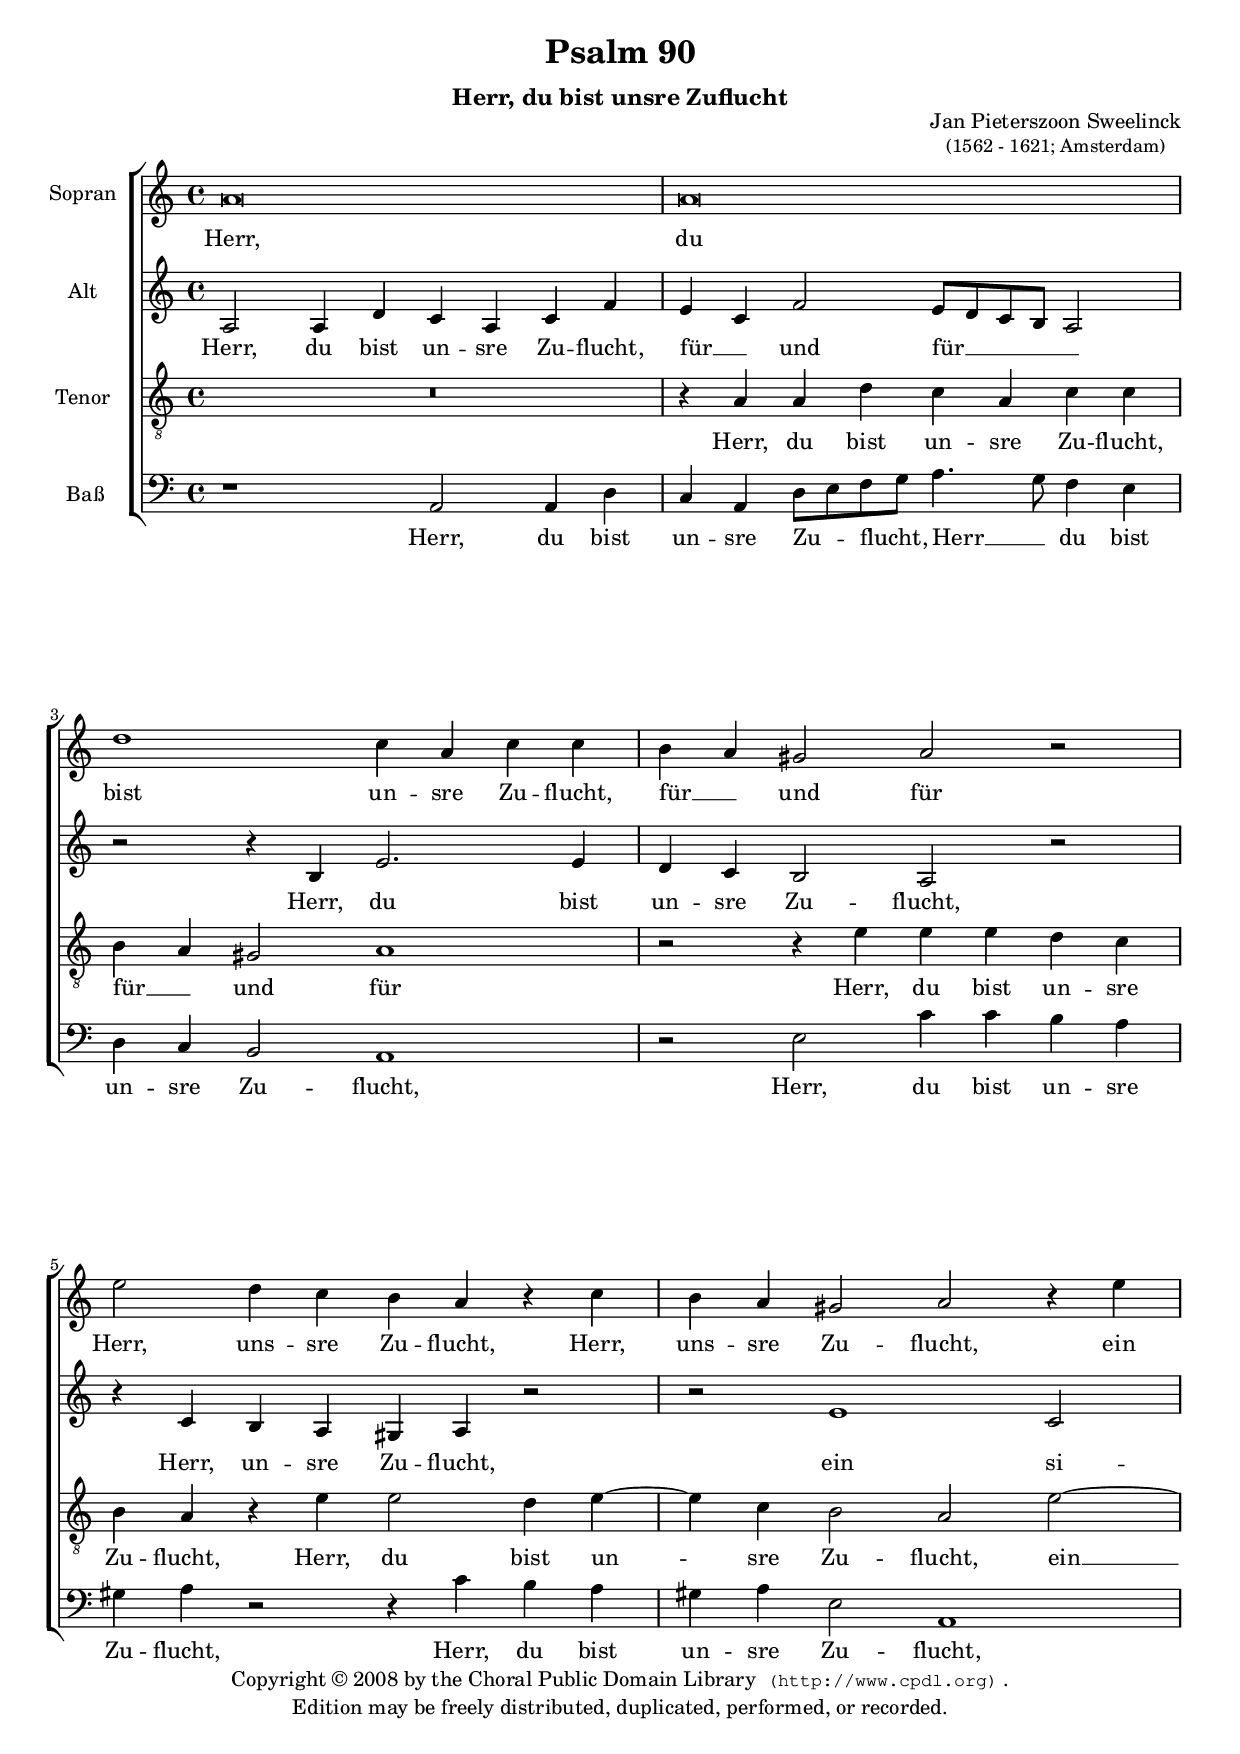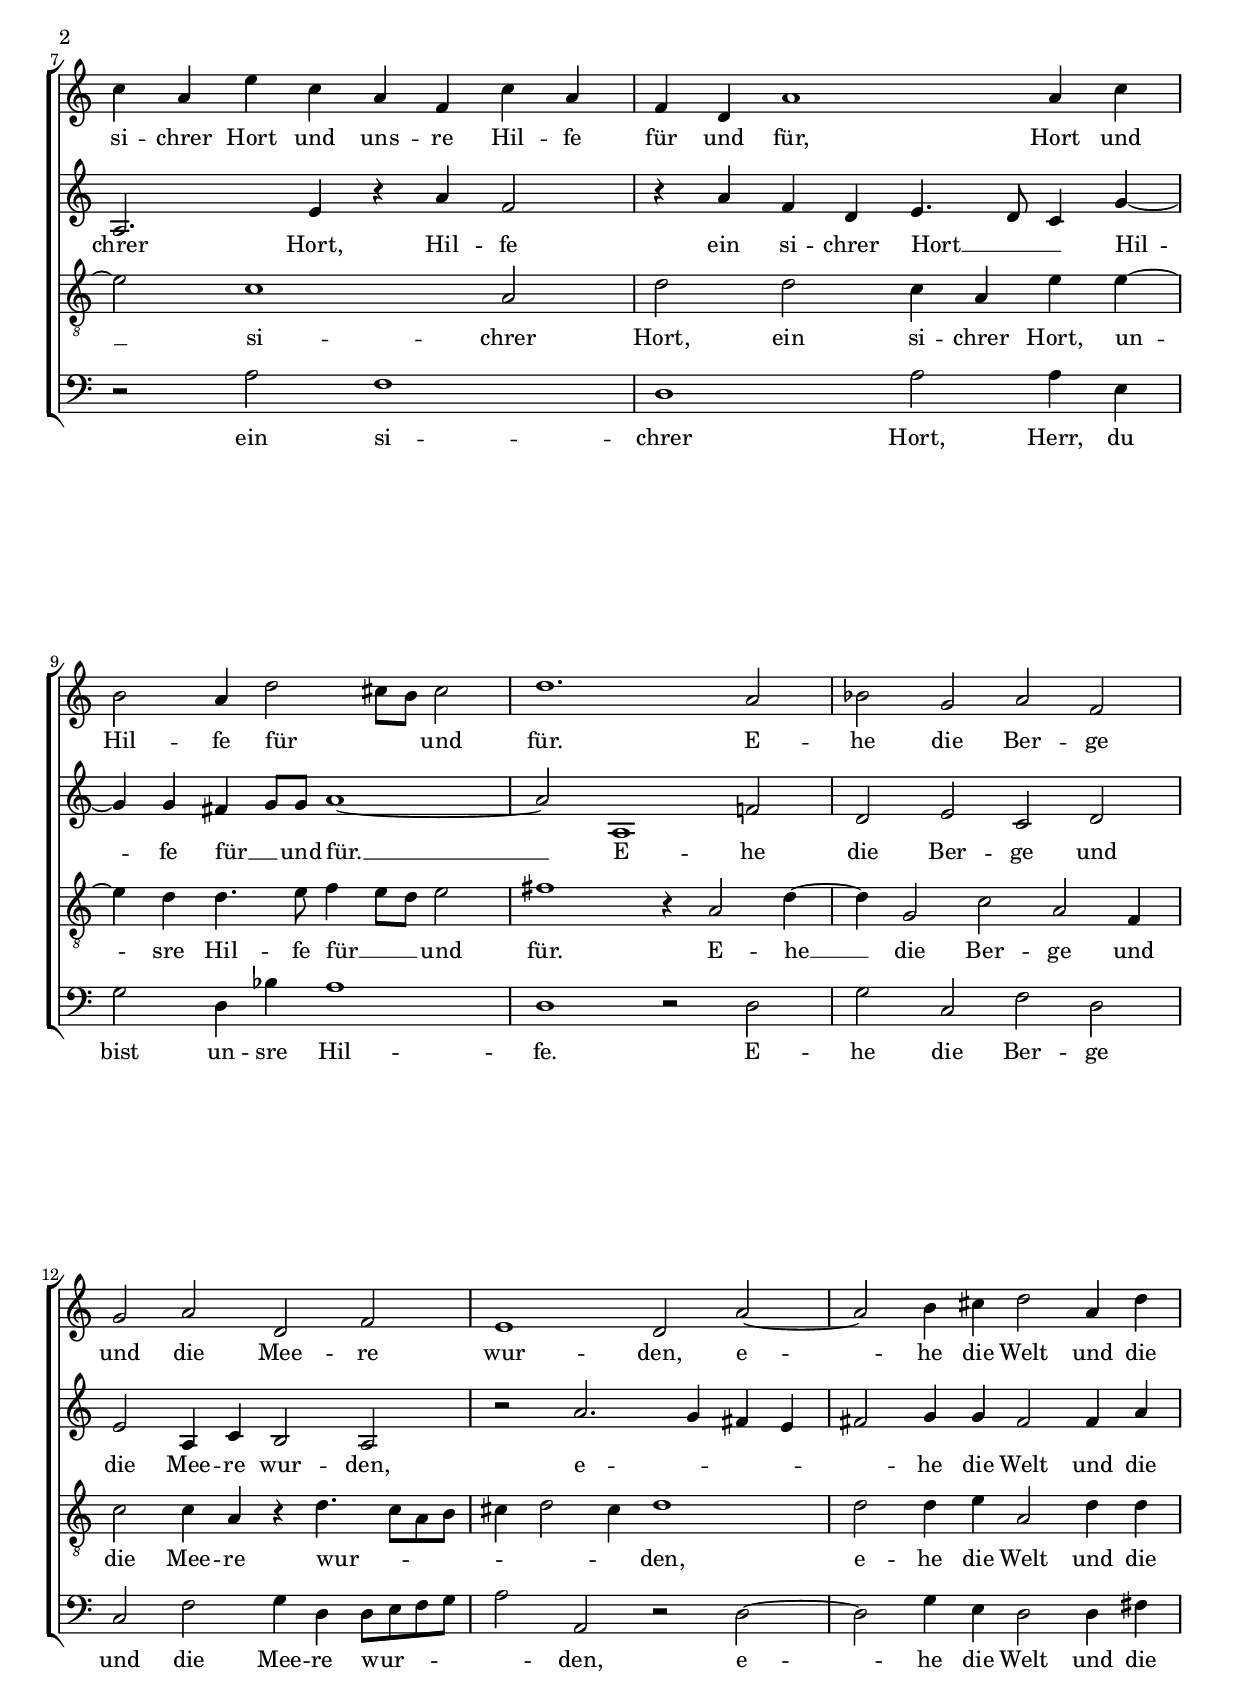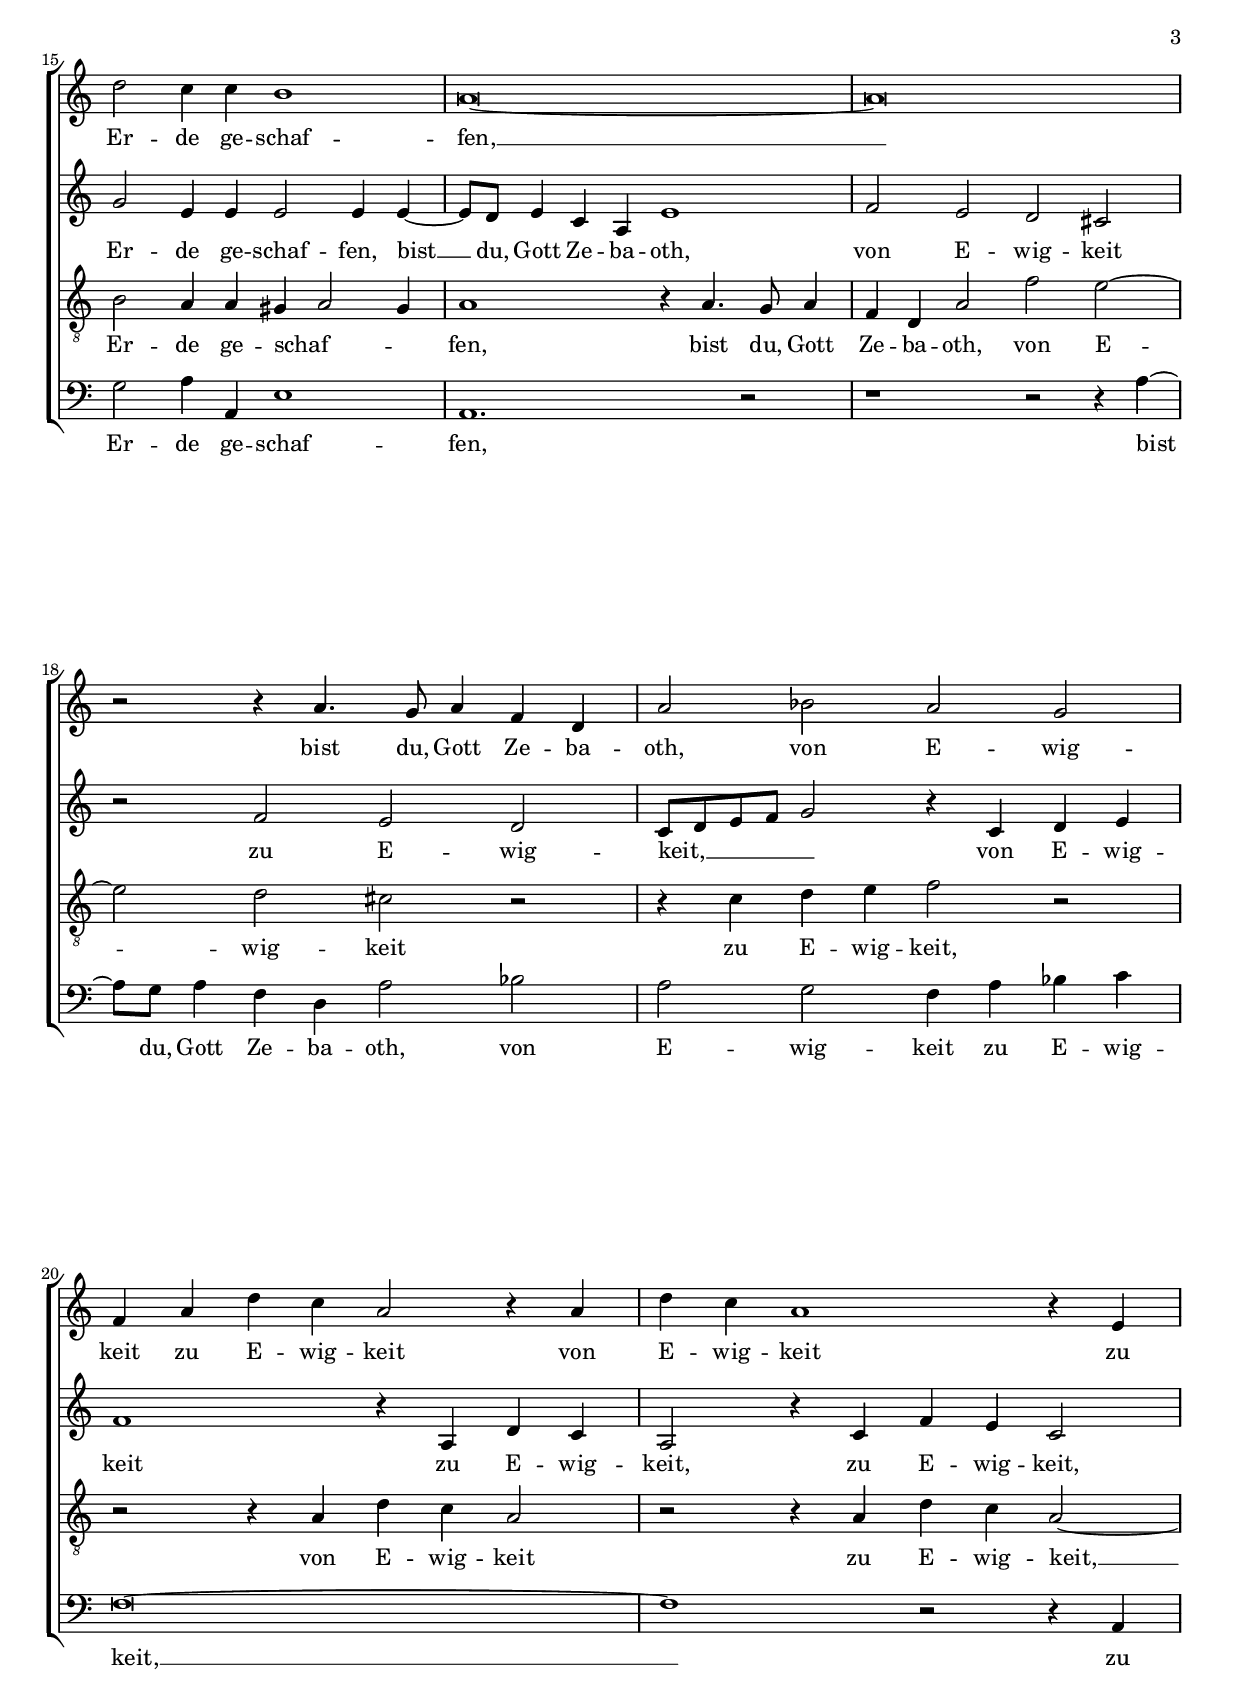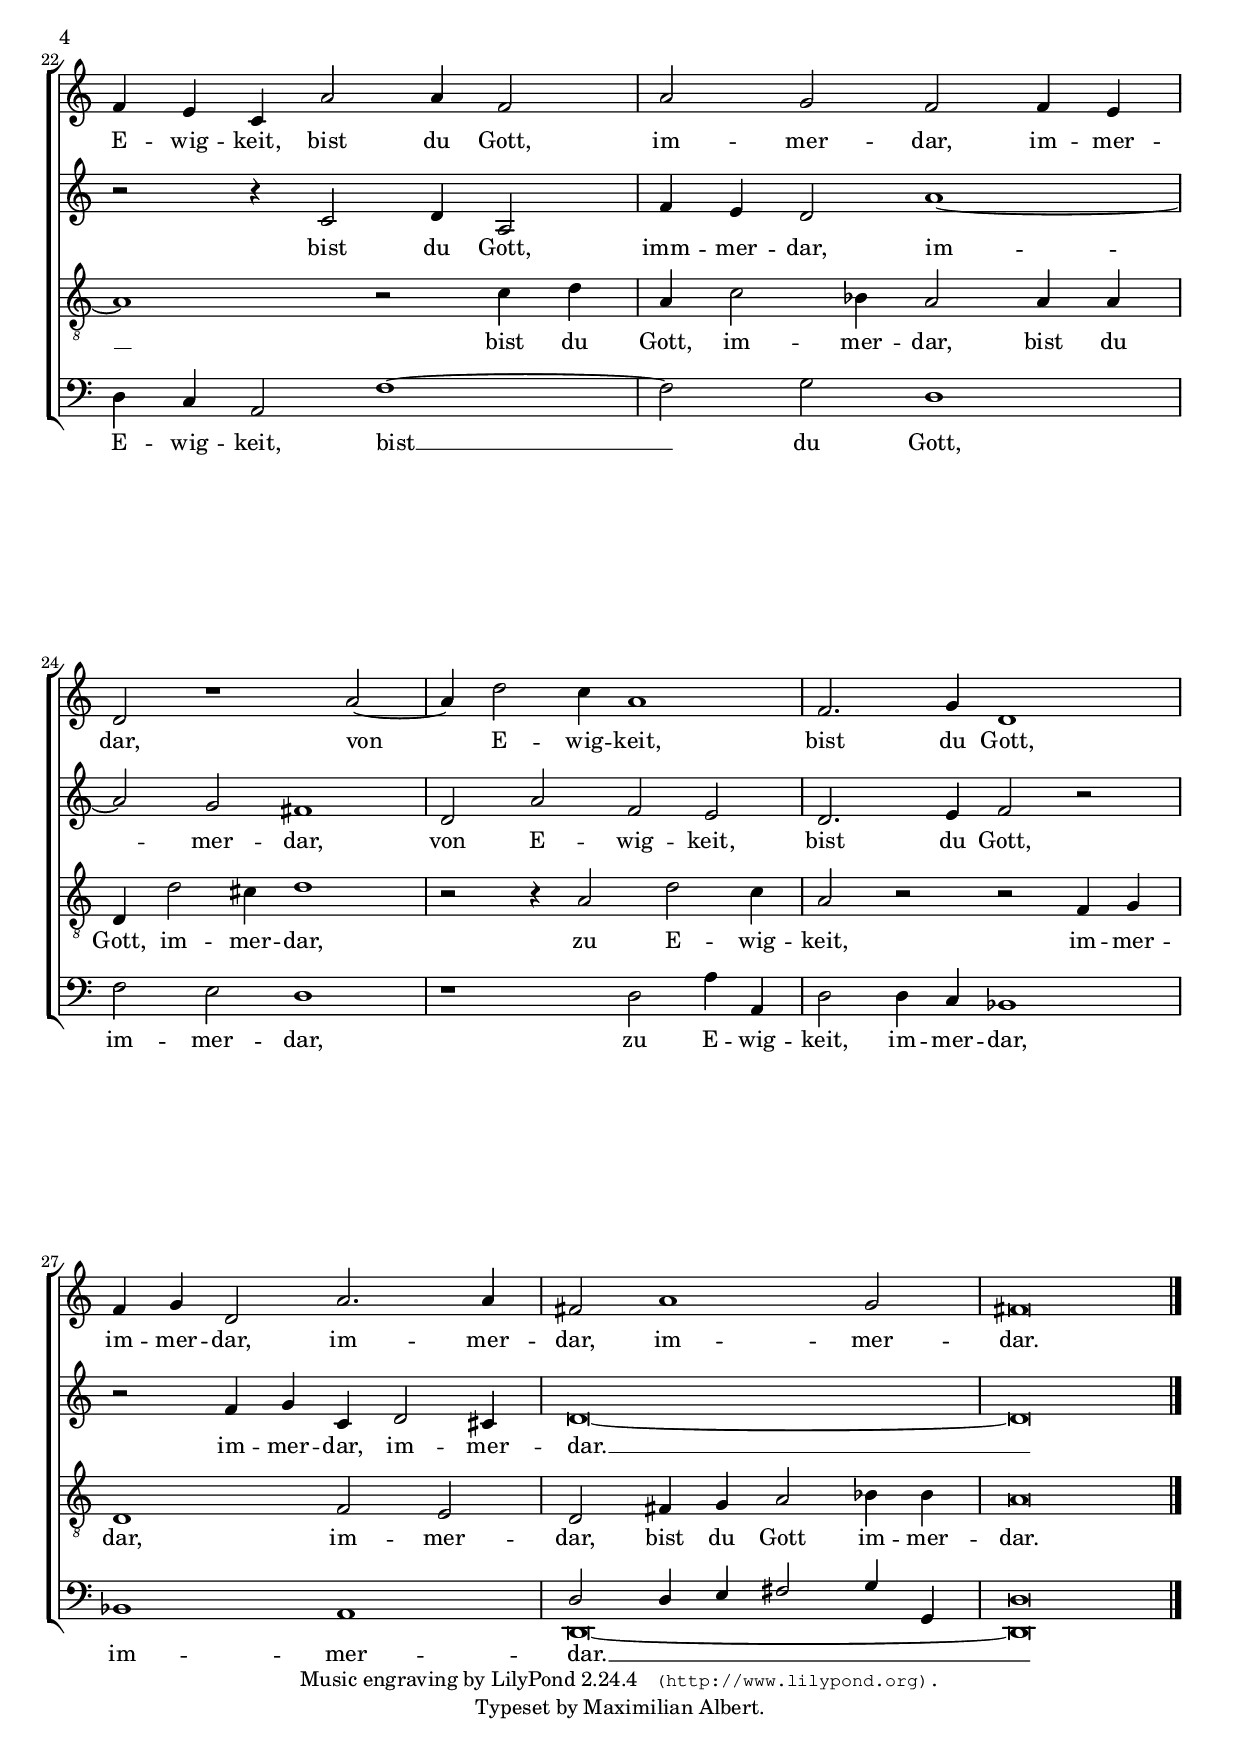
\version "2.11.63"
\include "deutsch.ly"

\header {
  title = "Psalm 90"
  subtitle = \markup {\raise #-1.0 "Herr, du bist unsre Zuflucht"}
  composer = \markup{ \center-column { "Jan Pieterszoon Sweelinck" {\raise #1.0 \smaller "(1562 - 1621; Amsterdam)" }}}
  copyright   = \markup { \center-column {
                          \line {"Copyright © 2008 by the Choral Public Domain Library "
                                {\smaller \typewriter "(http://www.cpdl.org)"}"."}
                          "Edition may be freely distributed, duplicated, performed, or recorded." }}
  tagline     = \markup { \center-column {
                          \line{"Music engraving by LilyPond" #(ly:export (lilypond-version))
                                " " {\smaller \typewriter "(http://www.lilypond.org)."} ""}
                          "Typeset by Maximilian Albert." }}
}

#(set-global-staff-size 18)

\paper {
  indent = 14
  ragged-bottom = ##f
  ragged-last-bottom = ##f
  page-limit-inter-system-space = ##t
  page-limit-inter-system-space-factor = 1.1
}

#(ly:set-option 'point-and-click #f)

global = {
  %\set Staff.midiInstrument = "string ensemble 1"
  \dynamicUp
  \set hairpinToBarline = ##f
  \key c \major
  \time 4/2
  % Change the time signature symbol (but don't change the actual time signature settings)
  \set Score.timeSignatureFraction = #'(4 . 4)
}

mBreak = { \break }

sopMusic = \relative c'' {
  \set Staff.instrumentName = "Sopran "

  % Herr, du bist unsre Zuflucht
  a\breve |
  a\breve | \mBreak
  d1 c4 a c c |
  h4 \melisma a \melismaEnd gis2 a r | \mBreak
  e'2 d4 c h a r c |
  h4 a gis2 a r4 e'4 | \mBreak
  
  % ein sichrer Hort
  c4 a e' c a f c' a |
  f4 d a'1 a4 c | \mBreak
  h2 a4 d2 \melisma cis8 h \melismaEnd cis2 |
  d1. a2 |  

  % Ehe die Berge
  b2 g a f | \mBreak
  g2 a d, f |
  e1 d2 a'~ |
  a2 h4 cis d2 a4 d | \mBreak
  d2 c4 c h1 |
  a\breve~ |
  a\breve | \mBreak

  % bist du, Gott Zebaoth
  r2 r4 a4. g8 a4 f d |
  a'2 b a g | \mBreak
  f4 a d c a2 r4 a |
  d4 c a1 r4 e | \mBreak
  f4 e c a'2 a4 f2 |
  a2 g f f4 e | \mBreak
  d2 r1 a'2~ |
  a4 d2 c4 a1 |
  f2. g4 d1 | \mBreak
  f4 g d2 a'2. a4 |
  fis2 a1 g2 |
  fis\breve \bar "|."
}

altoMusic = \relative c' {
  \set Staff.instrumentName = "Alt "

  % Herr, du bist unsre Zuflucht
  a2 a4 d c a c f |
  e4\melisma c\melismaEnd f2 e8\melisma d c h a2\melismaEnd |
  r2 r4 h e2. e4 |
  d4 c h2 a r2 |
  r4 c h a gis a r2 |

  % ein sichrer Hort
  r2 e'1 c2 |
  a2. e'4 r4 a f2 |
  r4 a f d e4.\melisma d8 c4\melismaEnd g'~ |
  g4 g fis\melisma g8\melismaEnd g a1~ |

  % Ehe die Berge
  a2 a,1 f'!2 |
  d2 e c d |
  e2 a,4 c h2 a |
  r2 a'2.\melisma g4 fis e |
  fis2\melismaEnd g4 g fis2 fis4 a |
  g2 e4 e e2 e4 e~ |
  e8 d e4 c a e'1 |
  f2 e d cis |
  r2 f e d |
  c8\melisma d e f g2\melismaEnd r4 c, d e |
  f1 r4 a,4 d c |
  a2 r4 c4 f e c2 |
  r2 r4 c2 d4 a2 |
  f'4 e d2 a'1~ |
  a2 g fis1 |
  d2 a' f e |
  d2. e4 f2 r |
  r2 f4 g c, d2 cis4 |
  d\breve~ |
  d\breve
}

tenorMusic = \relative c' {
  \set Staff.instrumentName = "Tenor "
  \clef "G_8"

  % Herr, du bist unsre Zuflucht
  R\breve |
  r4 a a d c a c c |
  h\melisma a\melismaEnd gis2 a1 |
  r2 r4 e' e e d c |
  h4 a r e' e2 d4 e4~ |
  e4 c h2 a e'~ |

  % ein sichrer Hort
  e2 c1 a2 |
  d2 d c4 a e' e~ |
  e4 d d4. e8 f4\melisma e8 d\melismaEnd e2 |
  fis1 r4 a,2 d4~ |

  % Ehe die Berge
  d4 g,2 c a f4 |
  c'2 c4 a r d4.\melisma c8 a h |
  cis4 d2 cis4\melismaEnd d1 |
  d2 d4 e a,2 d4 d |
  h2 a4 a gis\melisma a2 gis4\melismaEnd |
  a1 r4 a4. g8 a4 |
  f4 d a'2 f' e~ |
  e2 d cis r |
  r4 c d e f2 r |
  r2 r4 a,4 d c a2 |
  r2 r4 a4 d c a2~ |
  a1 r2 c4 d |
  a4 c2 b4 a2 a4 a |
  d,4 d'2 cis4 d1 |
  r2 r4 a2 d c4 |
  a2 r r f4 g |
  d1 f2 e |
  d2 fis4 g a2 b4 b |
  a\breve
}

bassMusic = \relative c {
  \set Staff.instrumentName = "Baß"
  \clef "bass"

  % Herr, du bist unsre Zuflucht
  r1 a2 a4 d |
  c4 a d8\melisma e\melismaEnd f\melisma g\melismaEnd a4.\melisma g8\melismaEnd f4 e |
  d4 c h2 a1 |
  r2 e' c'4 c h a |
  gis4 a r2 r4 c h a |
  gis4 a e2 a,1 |

  % ein sichrer Hort
  r2 a' f1 |
  d1 a'2 a4 e |
  g2 d4 b' a1 |
  d,1 r2 d |

  % Ehe die Berge
  g2 c, f d |
  c2 f g4 d d8\melisma e f g |
  a2\melismaEnd a, r d~ |
  d2 g4 e d2 d4 fis |
  g2 a4 a, e'1 |
  a,1. r2 |

  % bist du, Gott Zebaoth
  r1 r2 r4 a'~ |
  a8 g a4 f d a'2 b |
  a2 g f4 a b c |
  f,\breve~ |
  f1 r2 r4 a,4 |
  d4 c a2 f'1~ |
  f2 g d1 |
  f2 e d1 |
  r1 d2 a'4 a, |
  d2 d4 c b1 |
  b1 a |
  << \context Voice = basses {\voiceTwo d,\breve~ d\breve} \\ {\voiceOne d'2 d4 e fis2 g4 g, d'\breve} >>
}

sopWords = \lyricmode {
  Herr, du bist un -- sre Zu -- flucht, für __ und für 
  Herr, uns -- sre Zu -- flucht,
  Herr, uns -- sre Zu -- flucht,

  ein si -- chrer Hort
  und uns -- re Hil -- fe für und für,
  Hort und Hil -- fe für__ und für.

  E -- he die Ber -- ge und die Mee -- re wur -- den,
  e -- he die Welt und die Er -- de ge -- schaf -- fen, __
  bist du, Gott Ze -- ba -- oth,
  von E -- wig -- keit zu E -- wig -- keit
  von E -- wig -- keit zu E -- wig -- keit,
  bist du Gott, im -- mer -- dar, im -- mer -- dar,
  von E -- wig -- keit, bist du Gott,
  im -- mer -- dar,  im -- mer -- dar, im -- mer -- dar.
}

altoWords =\lyricmode {
  Herr, du bist un -- sre Zu -- flucht, für __ und für __
  Herr, du bist un -- sre Zu -- flucht,
  Herr, un -- sre Zu -- flucht,

  ein si -- chrer Hort, Hil -- fe
  ein si -- chrer Hort __
  Hil -- fe für __ und für. __

  E -- he die Ber -- ge und die Mee -- re wur -- den,
  e -- he die Welt und die Er -- de ge -- schaf -- fen,
  bist __ du, Gott Ze -- ba -- oth,

  von E -- wig -- keit zu E -- wig -- keit, __
  von E -- wig -- keit zu E -- wig -- keit,
  zu E -- wig -- keit,
  bist du Gott, imm -- mer -- dar, im -- mer -- dar,
  von E -- wig -- keit, bist du Gott,
  im -- mer -- dar, im -- mer -- dar. __
}

tenorWords = \lyricmode {
  Herr, du bist un -- sre Zu -- flucht, für __ und für
  Herr, du bist un -- sre Zu -- flucht,
  Herr, du bist un -- sre Zu -- flucht,

  ein __ si -- chrer Hort, ein si -- chrer Hort,
  un -- sre Hil -- fe für __ und für.
  E -- he __ die Ber -- ge und die Mee -- re wur -- den,
  e -- he die Welt und die Er -- de ge -- schaf -- fen,
  bist du, Gott Ze -- ba -- oth,
  von E -- wig -- keit zu E -- wig -- keit,
  von E -- wig -- keit zu E -- wig -- keit, __
  bist du Gott, im -- mer -- dar,
  bist du Gott, im -- mer -- dar,
  zu E -- wig -- keit,
  im -- mer -- dar, im -- mer -- dar,
  bist du Gott im -- mer -- dar.
}

bassWords = \lyricmode {
  Herr, du bist un -- sre Zu -- flucht,
  Herr __ du bist un -- sre Zu -- flucht,
  Herr, du bist un -- sre Zu -- flucht,
  Herr, du bist un -- sre Zu -- flucht,

  ein si -- chrer Hort,
  Herr, du bist un -- sre Hil -- fe.
  E -- he die Ber -- ge und die Mee -- re wur -- den,
  e -- he die Welt und die Er -- de ge -- schaf -- fen,
  bist du, Gott Ze -- ba -- oth, von E -- wig -- keit
  zu E -- wig -- keit, __
  zu E -- wig -- keit, bist __ du Gott, im -- mer -- dar,
  zu E -- wig -- keit, im -- mer -- dar,
  im -- mer -- dar. __
}

\score {
   \new ChoirStaff <<
      \new Staff {
         \new Voice = "sopranos" { << \global \sopMusic >> }
      }
      \new Lyrics = sopranos { s1 }
      \new Staff {
         \new Voice = "altos" { << \global \altoMusic >> }
      }
      \new Lyrics = altos { s1 }
      \new Staff {
         \new Voice = "tenors" { << \global \tenorMusic >> }
      }
      \new Lyrics = tenors { s1 }
      \new Staff {
         \new Voice = "basses" { << \global \bassMusic >> }
      }
      \new Lyrics = basses { s1 }


      \context Lyrics = sopranos \lyricsto sopranos \sopWords
      \context Lyrics = altos \lyricsto altos \altoWords
      \context Lyrics = tenors \lyricsto tenors \tenorWords
      \context Lyrics = basses \lyricsto basses \bassWords
   >>

   \layout {
      \context {
         % a little smaller so lyrics
         % can be closer to the staff
         \Staff
         \override VerticalAxisGroup #'minimum-Y-extent = #'(-3 . 3)
      }
   }

   \midi {
     \context {
       \Score
       tempoWholesPerMinute = #(ly:make-moment 60 2)
       }
   }
}
